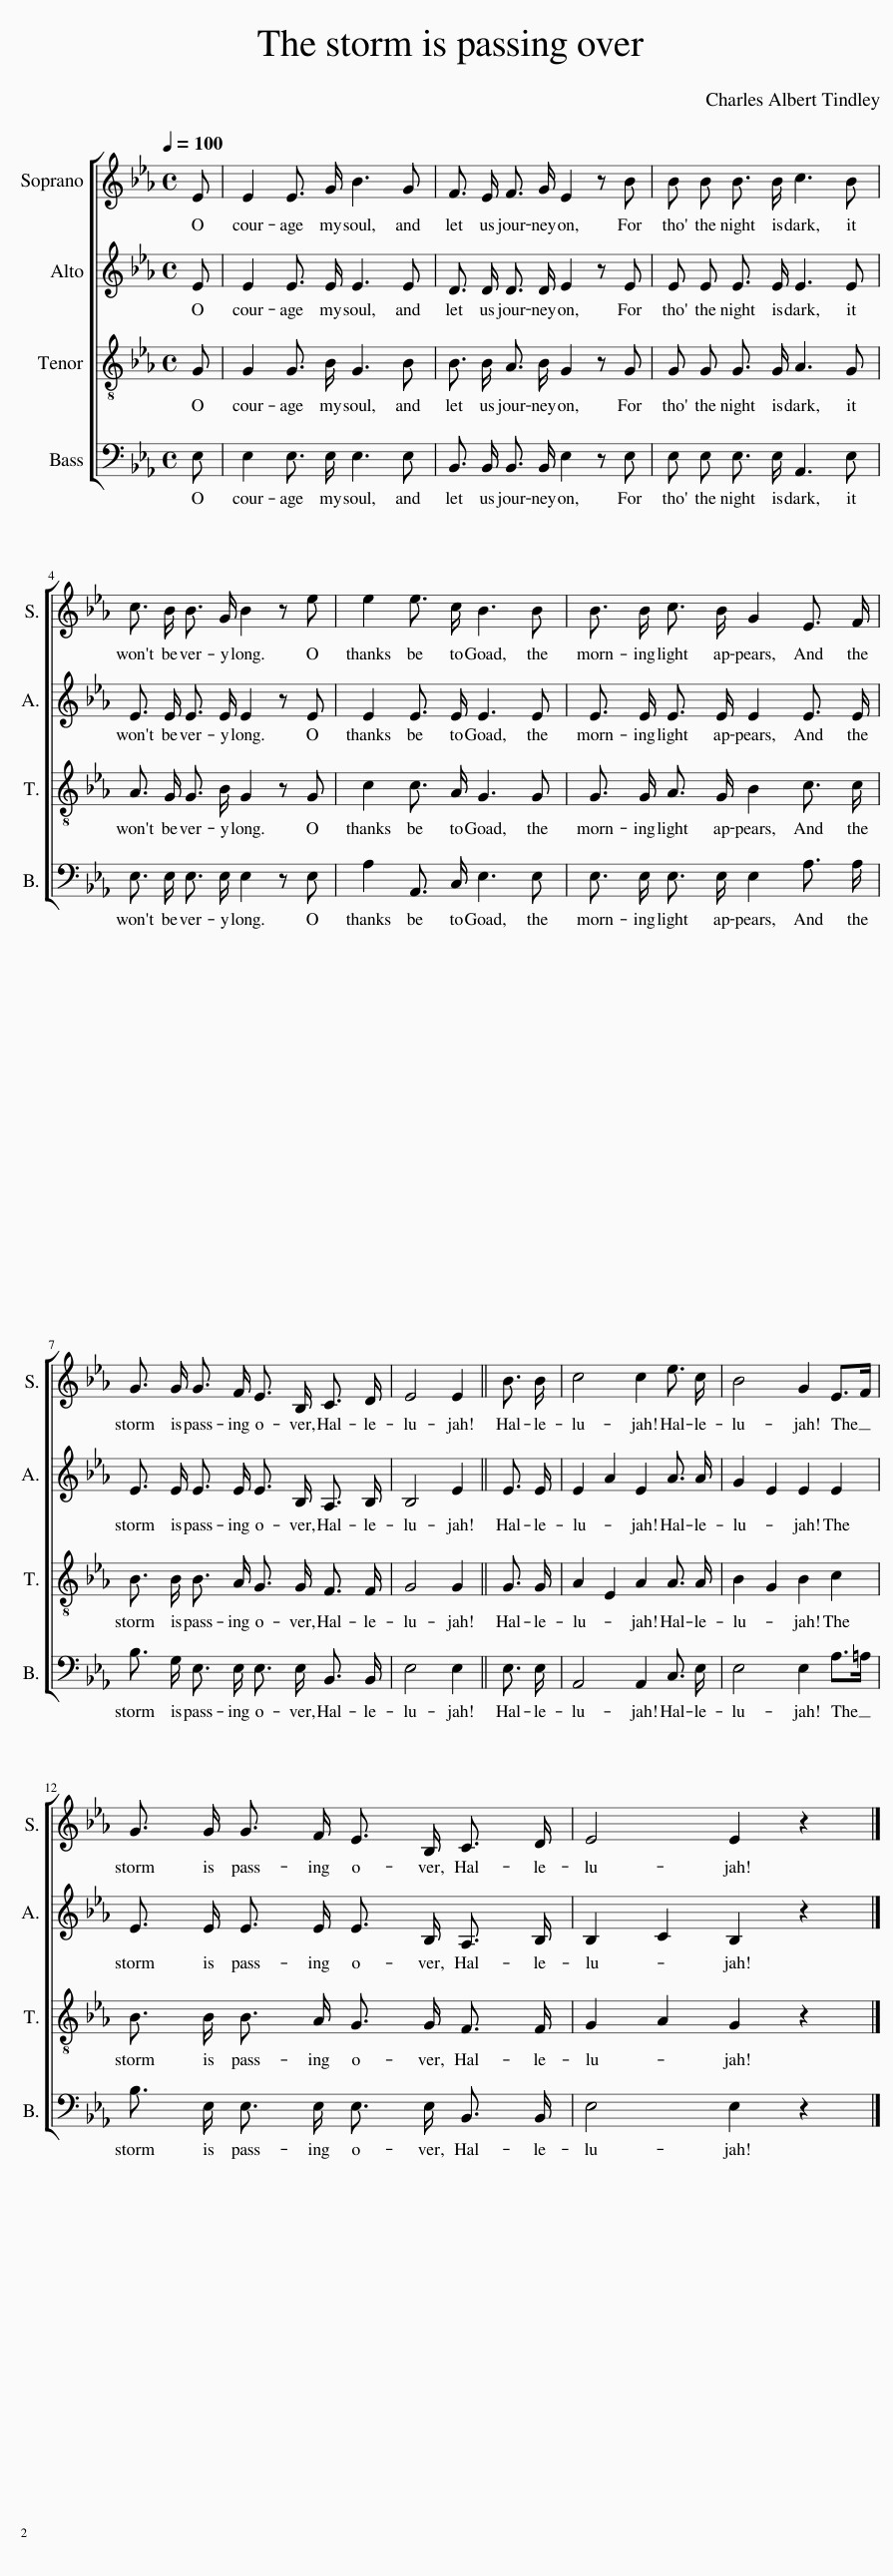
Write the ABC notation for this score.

X:1
%%score [ 1 2 3 4 ]
L:1/8
Q:1/4=100
M:4/4
I:linebreak $
K:Eb
V:1 treble
V:2 treble
V:3 treble-8
V:4 bass
V:1
 E | E2 E3/2 G/ B3 G | F3/2 E/ F3/2 G/ E2 z B | B B B3/2 B/ c3 B |$ c3/2 B/ B3/2 G/ B2 z e | %5
 e2 e3/2 c/ B3 B | B3/2 B/ c3/2 B/ G2 E3/2 F/ |$ G3/2 G/ G3/2 F/ E3/2 B,/ C3/2 D/ | E4 E2 || B3/2 B/ | %10
 c4 c2 e3/2 c/ | B4 G2 E>F |$ G3/2 G/ G3/2 F/ E3/2 B,/ C3/2 D/ | E4 E2 z2 |] %14
V:2
 E | E2 E3/2 E/ E3 E | D3/2 D/ D3/2 D/ E2 z E | E E E3/2 E/ E3 E |$ E3/2 E/ E3/2 E/ E2 z E | %5
 E2 E3/2 E/ E3 E | E3/2 E/ E3/2 E/ E2 E3/2 E/ |$ E3/2 E/ E3/2 E/ E3/2 B,/ A,3/2 B,/ | B,4 E2 || E3/2 E/ | %10
 E2 A2 E2 A3/2 A/ | G2 E2 E2 E2 |$ E3/2 E/ E3/2 E/ E3/2 B,/ A,3/2 B,/ | B,2 C2 B,2 z2 |] %14
V:3
 G | G2 G3/2 B/ G3 B | B3/2 B/ A3/2 B/ G2 z G | G G G3/2 G/ A3 G |$ A3/2 G/ G3/2 B/ G2 z G | %5
 c2 c3/2 A/ G3 G | G3/2 G/ A3/2 G/ B2 c3/2 c/ |$ B3/2 B/ B3/2 A/ G3/2 G/ F3/2 F/ | G4 G2 || G3/2 G/ | %10
 A2 E2 A2 A3/2 A/ | B2 G2 B2 c2 |$ B3/2 B/ B3/2 A/ G3/2 G/ F3/2 F/ | G2 A2 G2 z2 |] %14
V:4
 E, | E,2 E,3/2 E,/ E,3 E, | B,,3/2 B,,/ B,,3/2 B,,/ E,2 z E, | E, E, E,3/2 E,/ A,,3 E, |$ E,3/2 E,/ E,3/2 E,/ E,2 z E, | %5
 A,2 A,,3/2 C,/ E,3 E, | E,3/2 E,/ E,3/2 E,/ E,2 A,3/2 A,/ |$ B,3/2 G,/ E,3/2 E,/ E,3/2 E,/ B,,3/2 B,,/ | E,4 E,2 || E,3/2 E,/ | %10
 A,,4 A,,2 C,3/2 E,/ | E,4 E,2 A,>=A, |$ B,3/2 E,/ E,3/2 E,/ E,3/2 E,/ B,,3/2 B,,/ | E,4 E,2 z2 |] %14
